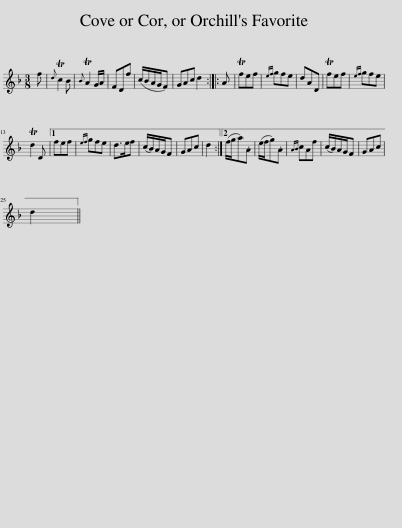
X:1
L:1/8
M:3/8
I:linebreak $
K:F
V:1 treble
V:1
 f |{d} Tc2 B |{B} TA2 G/A/ | FDf | (c/B/A/G/F) | %5
 GAc d2 :: A | Tfef |{ef} gfe | dAD | %10
 Tfef |{ef} gfe |$ Td2 D |1 fef |{ef} gfe | %15
 d>ef | (c/B/)A/G/F | GAc | d2 :|2 (f/g/a).A | %20
 (e/f/g).A |{AB} cAf | (c/B/)A/G/F | GAc |$ d2 || %25
